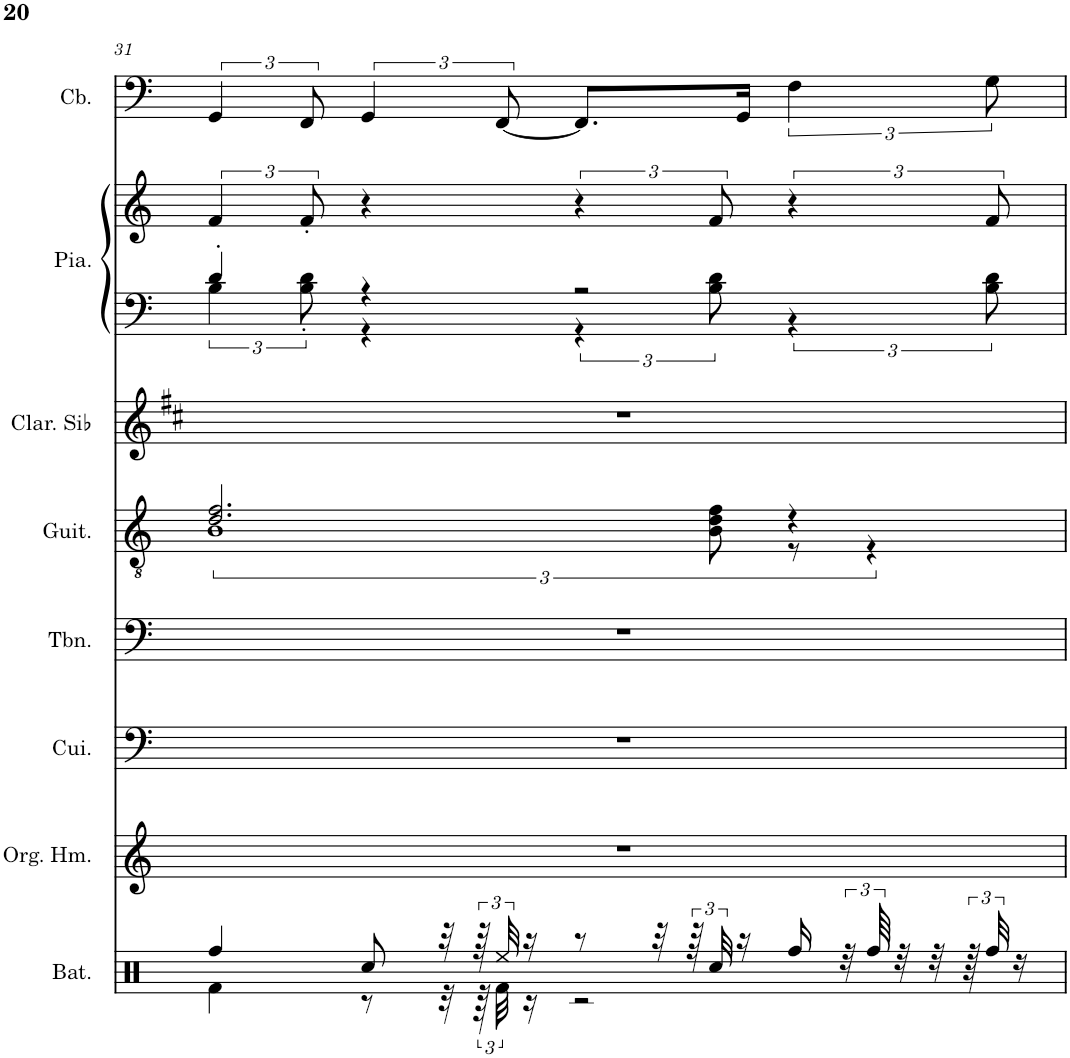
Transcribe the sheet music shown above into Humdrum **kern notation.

**kern	**kern	**kern	**kern	**kern	**kern	**kern	**kern	**kern
*part8	*part7	*part6	*part5	*part4	*part3	*part2	*part2	*part1
*staff9	*staff8	*staff7	*staff6	*staff5	*staff4	*staff3	*staff2	*staff1
*I"Batterie, drums	*I"Orgue Hammond, hammond	*I"Cuivres, brass	*I"Trombone, trombone solo	*I"Guitare acoustique, guitare	*I"Clarinette en Sib	*I"Piano, piano	*	*I"Contrebasse, basse
*I'Bat.	*I'Org. Hm.	*I'Cui.	*I'Tbn.	*I'Guit.	*I'Clar. Sib	*I'Pia.	*	*I'Cb.
!!LO:PB:g=z
*clefX	*clefG2	*clefF4	*clefF4	*clefGv2	*clefG2	*clefF4	*clefG2	*clefF4
*	*	*	*	*	*Trd1c2	*	*	*Trd7c12
*k[]	*k[]	*k[]	*k[]	*k[]	*k[f#c#]	*k[]	*k[]	*k[]
*M4/4	*M4/4	*M4/4	*M4/4	*M4/4	*M4/4	*M4/4	*M4/4	*M4/4
=31	=31	=31	=31	=31	=31	=31	=31	=31
*^	*	*	*	*^	*	*^	*	*
4Rff/	4Rf\	1r	1r	1r	2.d/ 2.f/	3%2B	1r	4d'/	6B\	6f/	6GG/
.	.	.	.	.	.	.	.	.	12B\' 12d\'	12f'/	12FF/
8Rcc/	8r	.	.	.	.	.	.	4r	4r	4r	6GG/
32r	32r	.	.	.	.	.	.	.	.	.	.
96r	96r	.	.	.	.	.	.	.	.	.	.
48Ree/	48Rf\	.	.	.	.	.	.	.	.	.	[12FF/
16r	16r	.	.	.	.	.	.	.	.	.	.
8r	2r	.	.	.	.	.	.	2r	6r	6r	8.FF/L]
32r	.	.	.	.	.	.	.	.	.	.	.
96r	.	.	.	.	.	.	.	.	.	.	.
48Rcc/	.	.	.	.	.	12B\ 12d\ 12f\	.	.	12B\ 12d\	12f/	.
16r	.	.	.	.	.	.	.	.	.	.	16GG/Jk
16Rff/	.	.	.	.	4r	12r	.	.	6r	6r	6F\
48r	.	.	.	.	.	.	.	.	.	.	.
96Rff/	.	.	.	.	.	6r	.	.	.	.	.
32r	.	.	.	.	.	.	.	.	.	.	.
32r	.	.	.	.	.	.	.	.	.	.	.
96r	.	.	.	.	.	.	.	.	.	.	.
48Rff/	.	.	.	.	.	.	.	.	12B\ 12d\	12f/	12G\
16r	.	.	.	.	.	.	.	.	.	.	.
*v	*v	*	*	*	*v	*v	*	*v	*v	*	*
=	=	=	=	=	=	=	=	=
*-	*-	*-	*-	*-	*-	*-	*-	*-
